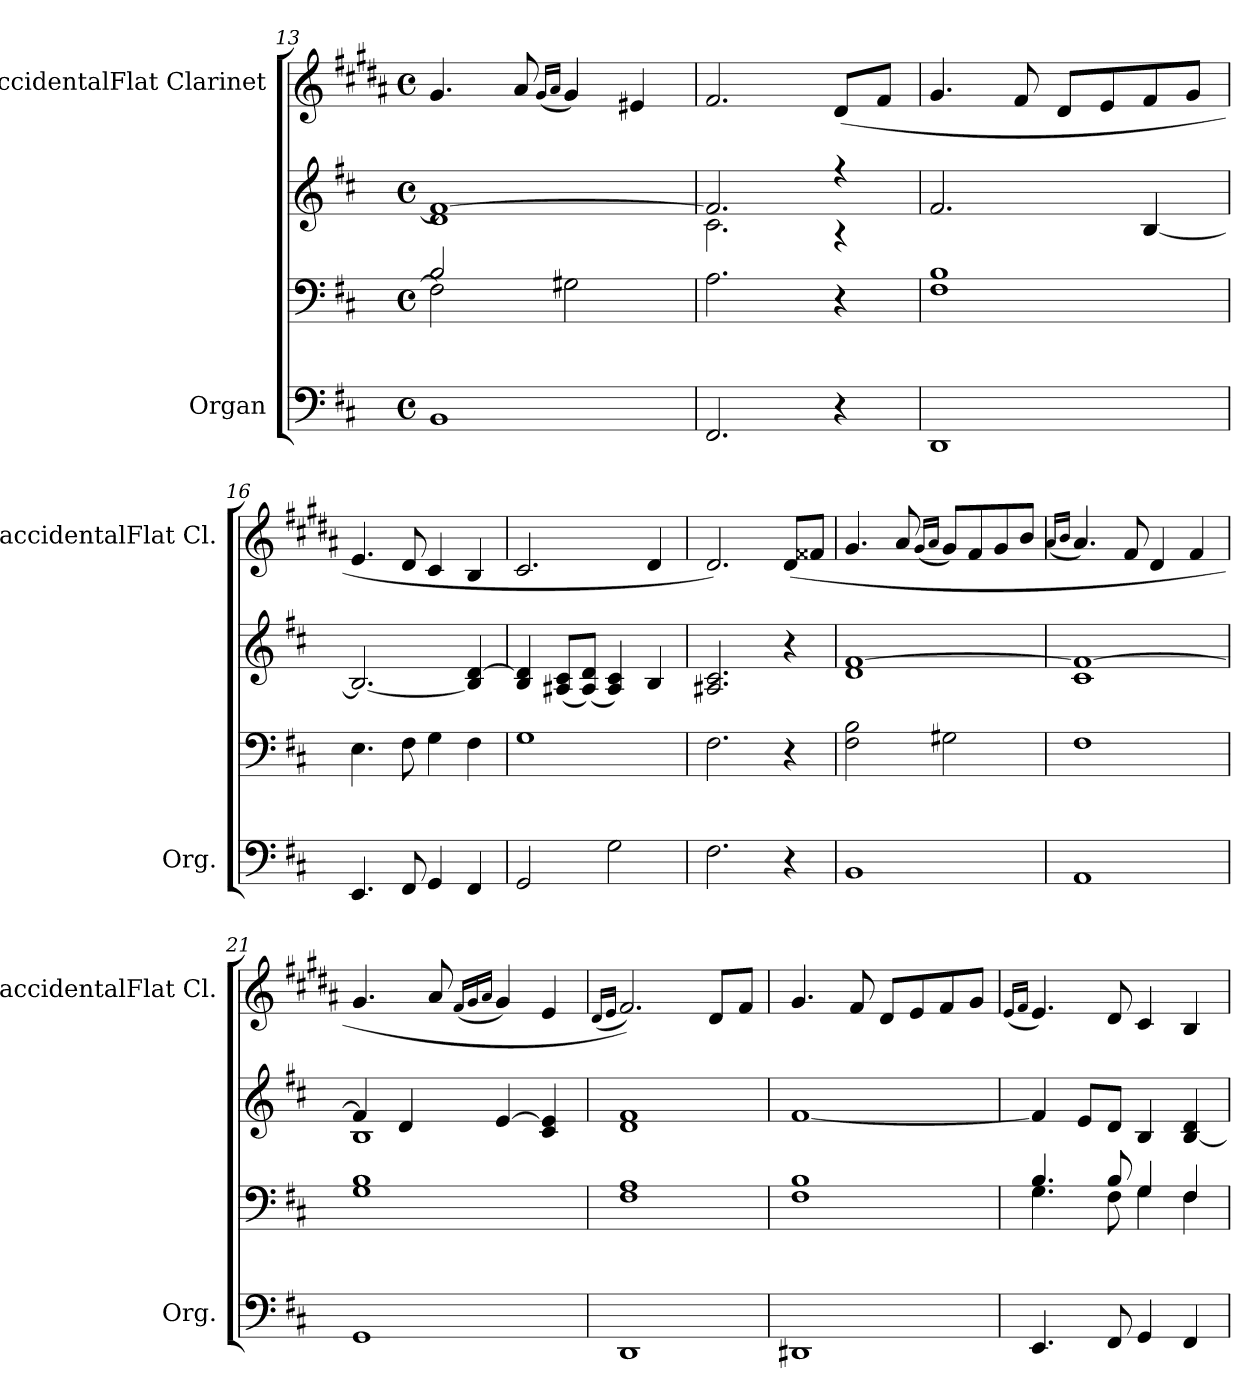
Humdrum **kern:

**kern	**kern	**kern	**kern
*part2	*part2	*part2	*part1
*staff4	*staff3	*staff2	*staff1
*I"Organ	*	*	*I"EaccidentalFlat Clarinet
*I'Org.	*	*	*I'EaccidentalFlat Cl.
*clefF4	*clefF4	*clefG2	*clefG2
*	*	*	*ITrd-2c-3
*k[f#c#]	*k[f#c#]	*k[f#c#]	*k[f#c#]
*M4/4	*M4/4	*M4/4	*M4/4
*met(c)	*met(c)	*met(c)	*met(c)
=13	=13	=13	=13
*	*^	*^	*
1BB	2B/	2F#\]	1f#_	1d	4.b/
.	.	.	.	.	8cc#/
.	.	.	.	.	(<16qb/LL
.	.	.	.	.	16qcc#/JJ
.	2G#X\	2ryy	.	.	4b/)
.	.	.	.	.	4g#X/
*	*v	*v	*	*	*
=14	=14	=14	=14	=14
2.FF#/	2.A\	2.f#/]	2.c#\	2.a/
4r	4r	4r	4r	(>8f#/L
.	.	.	.	8a/J
*	*	*v	*v	*
!!LO:LB:g=z
=15	=15	=15	=15
1DD	1F# 1B	2.f#/	4.b/
.	.	.	8a/
.	.	.	8f#/L
.	.	.	8g/
.	.	[4B/	8a/
.	.	.	8b/J
=16	=16	=16	=16
4.EE/	4.E\	2.B/_	4.g/
8FF#/	8F#\	.	8f#/
4GG/	4G\	.	4e/
4FF#/	4F#\	4B/] [4d/	4d/
=17	=17	=17	=17
2GG/	1G	4B/ 4d/]	2.e/
.	.	(<8A#X/ 8c#/L	.
.	.	(<8A#/ 8d/J)	.
2G\	.	4A#/ 4c#/)	.
.	.	4B/	4f#/
=18	=18	=18	=18
2.F#\	2.F#\	2.A#X/ 2.c#/	2.f#/)
4r	4r	4r	(>8f#/L
.	.	.	8a#X/J
=19	=19	=19	=19
*	*	*^	*
1BB	2F#\ 2B\	[1f#	1d	4.b/
.	.	.	.	8cc#/
.	.	.	.	(<16qb/LL
.	.	.	.	16qcc#/JJ
.	2G#X\	.	.	8b/L)
.	.	.	.	8a/
.	.	.	.	8b/
.	.	.	.	8dd/J
=20	=20	=20	=20	=20
.	.	.	.	(<16qcc#/LL
.	.	.	.	16qdd/JJ
1AA	1F#	1f#_	1c#	4.cc#/)
.	.	.	.	8a/
.	.	.	.	4f#/
.	.	.	.	4a/
=21	=21	=21	=21	=21
1GG	1G 1B	4f#/]	1B	4.b/
.	.	4d/	.	.
.	.	.	.	8cc#/
.	.	.	.	(<16qa/LL
.	.	.	.	16qb/
.	.	.	.	16qcc#/JJ
.	.	[4e/	.	4b/)
.	.	4c#/ 4e/]	.	4g/
*	*	*v	*v	*
!!LO:PB:g=z
=22	=22	=22	=22
.	.	.	(<16qf#/LL
.	.	.	16qg/JJ
1DD	1F# 1A	1d 1f#	2.a/))
.	.	.	8f#/L
.	.	.	8a/J
=23	=23	=23	=23
1DD#X	1F# 1B	[1f#	4.b/
.	.	.	8a/
.	.	.	8f#/L
.	.	.	8g/
.	.	.	8a/
.	.	.	8b/J
=24	=24	=24	=24
.	.	.	(<16qg/LL
.	.	.	16qa/JJ
*	*^	*	*
4.EE/	4.B/	4.G\	4f#/]	4.g/)
.	.	.	8e/L	.
8FF#/	8B/	8F#\	8d/J	8f#/
4GG/	4G/	4G\	4B/	4e/
4FF#/	4F#/	4F#\	[4B/ 4d/	4d/
*	*v	*v	*	*
=	=	=	=
*-	*-	*-	*-
